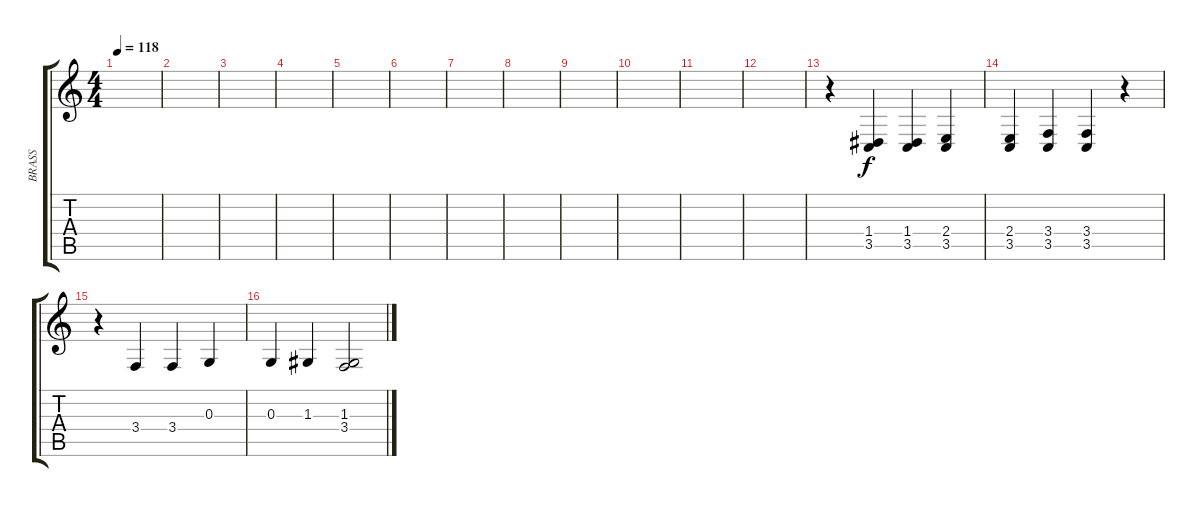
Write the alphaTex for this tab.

\track ("BRASS" "BRASS") {instrument synthbrass2}
\staff {score tabs}
\tuning (E4 B3 G3 D3 A2 E2) {hide}
\ts (4 4)
\tempo 118
\clef g2
\ks c
|
|
|
|
|
|
|
|
|
|
|
|
r.4 (1.4 3.5).4 (1.4 3.5).4 (2.4 3.5).4 |
(2.4 3.5).4 (3.4 3.5).4 (3.4 3.5).4 r.4 |
r.4 3.4.4 3.4.4 0.3.4 |
0.3.4 1.3.4 (1.3 3.4).2
